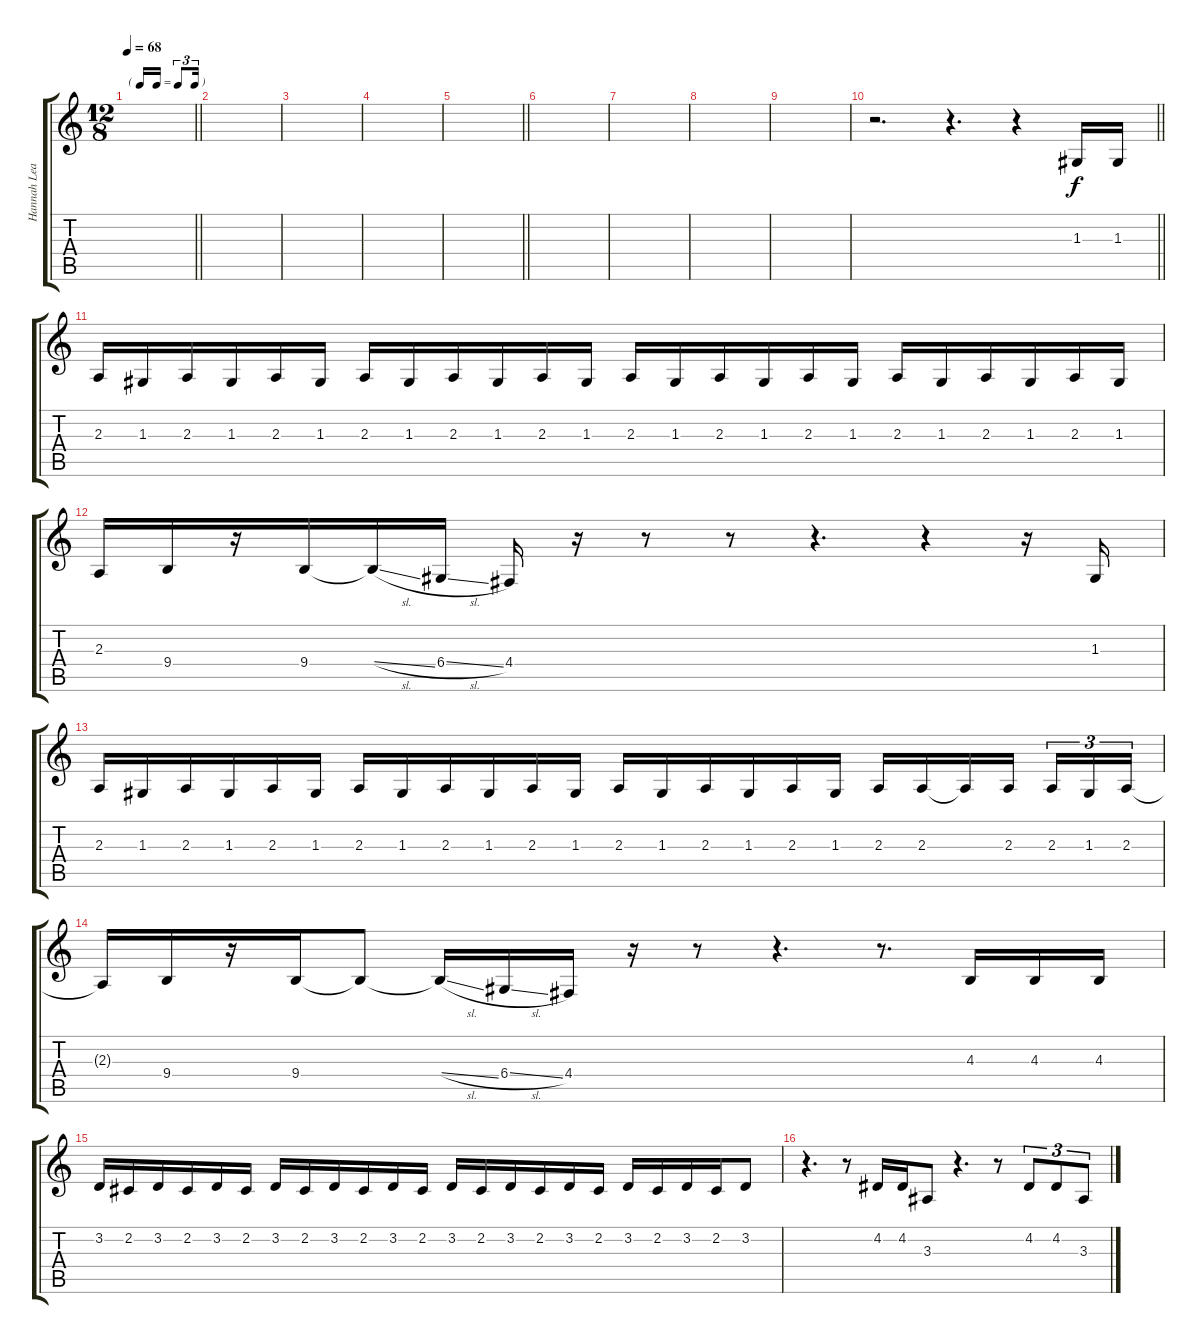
\track ("Hannah Lead Vocals" "Hannah Lea") {instrument voiceoohs}
\staff {score tabs}
\tuning (E4 B3 G3 D3 A2 E2) {hide}
\ts (12 8)
\tf triplet16th
\tempo 68
\clef g2
\barLineRight lightlight
\ks c
|
|
|
|
\barLineRight lightlight
|
|
|
|
|
\barLineRight lightlight
r.2{d} r.4{d} r.4 1.3.16 1.3.16 |
2.3.16 1.3.16 2.3.16 1.3.16 2.3.16 1.3.16 2.3.16 1.3.16 2.3.16 1.3.16 2.3.16 1.3.16 2.3.16 1.3.16 2.3.16 1.3.16 2.3.16 1.3.16 2.3.16 1.3.16 2.3.16 1.3.16 2.3.16 1.3.16 |
2.3.16 9.4.16 r.16 9.4.16 9.4{sl t}.16 6.4{sl}.16 4.4.16 r.16 r.8 r.8 r.4{d} r.4 r.16 1.3.16 |
2.3.16 1.3.16 2.3.16 1.3.16 2.3.16 1.3.16 2.3.16 1.3.16 2.3.16 1.3.16 2.3.16 1.3.16 2.3.16 1.3.16 2.3.16 1.3.16 2.3.16 1.3.16 2.3.16 2.3.16 2.3{t}.16 2.3.16{beam splitsecondary} 2.3.16{tu (3 2)} 1.3.16{tu (3 2)} 2.3.16{tu (3 2)} |
2.3{t}.16 9.4.16 r.16 9.4.16 9.4{t}.8 9.4{sl t}.16 6.4{sl}.16 4.4.16 r.16 r.8 r.4{d} r.8{d} 4.3.16 4.3.16 4.3.16 |
3.2.16 2.2.16 3.2.16 2.2.16 3.2.16 2.2.16 3.2.16 2.2.16 3.2.16 2.2.16 3.2.16 2.2.16 3.2.16 2.2.16 3.2.16 2.2.16 3.2.16 2.2.16 3.2.16 2.2.16 3.2.16 2.2.16 3.2.8 |
r.4{d} r.8 4.2.16 4.2.16 3.3.8 r.4{d} r.8 4.2.8{tu (3 2)} 4.2.8{tu (3 2)} 3.3.8{tu (3 2)}
